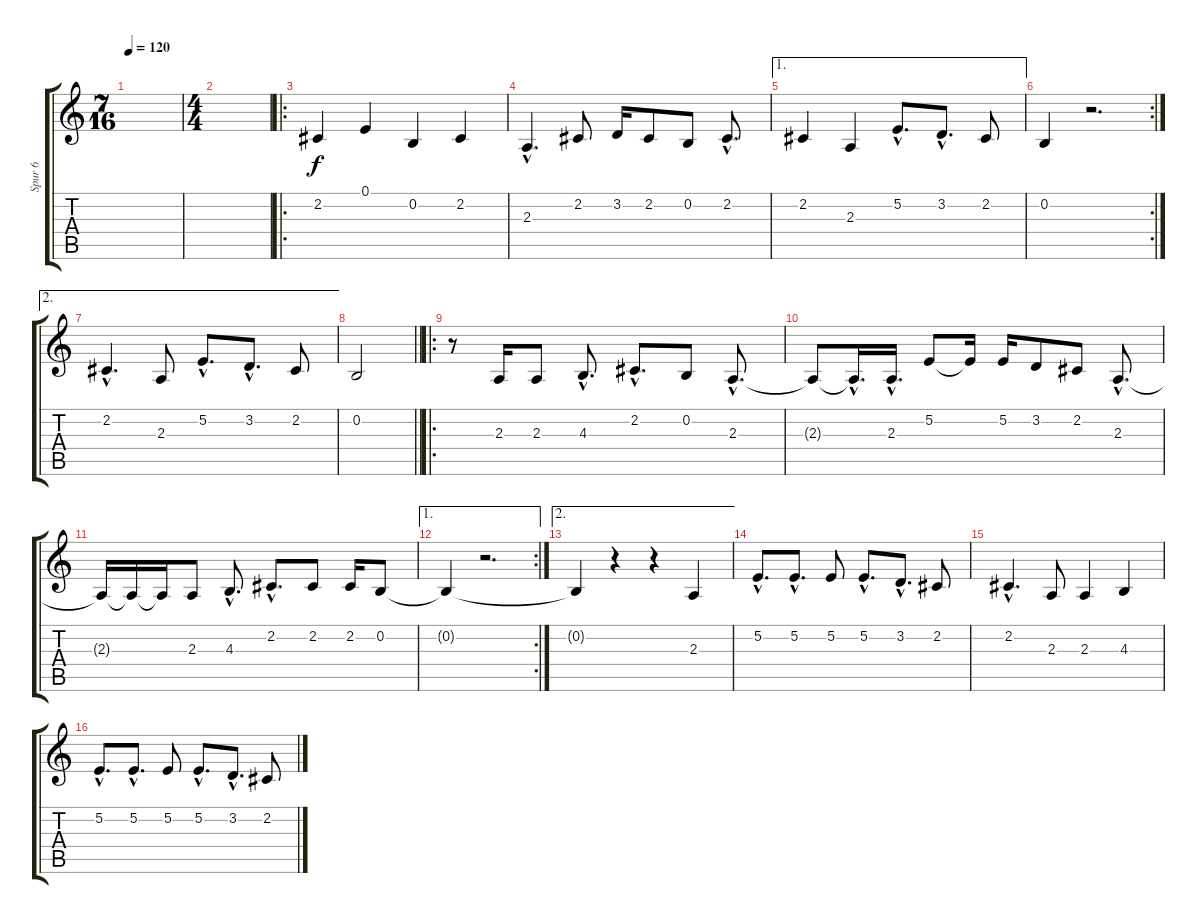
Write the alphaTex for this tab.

\track ("Spur 6" "Spur 6") {instrument oboe}
\staff {score tabs}
\tuning (E4 B3 G3 D3 A2 D2) {hide}
\ts (7 16)
\tempo 120
\clef g2
\ks c
|
\ts (4 4)
|
\ro
2.2.4 0.1.4 0.2.4 2.2.4 |
2.3{hac}.4{d} 2.2.8 3.2.16 2.2.8 0.2.8 2.2{hac}.8{d} |
\ae 1
2.2.4 2.3.4 5.2{hac}.8{d} 3.2{hac}.8{d} 2.2.8 |
\rc 2
0.2.4 r.2{d} |
\ae 2
2.2{hac}.4{d} 2.3.8 5.2{hac}.8{d} 3.2{hac}.8{d} 2.2.8 |
\barLineRight lightlight
0.2.2 |
\ro
r.8 2.3.16 2.3.8 4.3{hac}.8{d} 2.2{hac}.8{d} 0.2.8 2.3{hac}.8{d} |
2.3{t}.8 2.3{hac t}.16{d} 2.3{hac}.16{d} 5.2.8 5.2{t}.16 5.2.16 3.2.8 2.2.8 2.3{hac}.8{d} |
2.3{t}.16 2.3{t}.16 2.3{t}.16 2.3.8 4.3{hac}.8{d} 2.2{hac}.8{d} 2.2.8 2.2.16 0.2.8 |
\ae 1
\rc 2
0.2{t}.4 r.2{d} |
\ae 2
0.2{t}.4 r.4 r.4 2.3.4 |
5.2{hac}.8{d} 5.2{hac}.8{d} 5.2.8 5.2{hac}.8{d} 3.2{hac}.8{d} 2.2.8 |
2.2{hac}.4{d} 2.3.8 2.3.4 4.3.4 |
5.2{hac}.8{d} 5.2{hac}.8{d} 5.2.8 5.2{hac}.8{d} 3.2{hac}.8{d} 2.2.8
